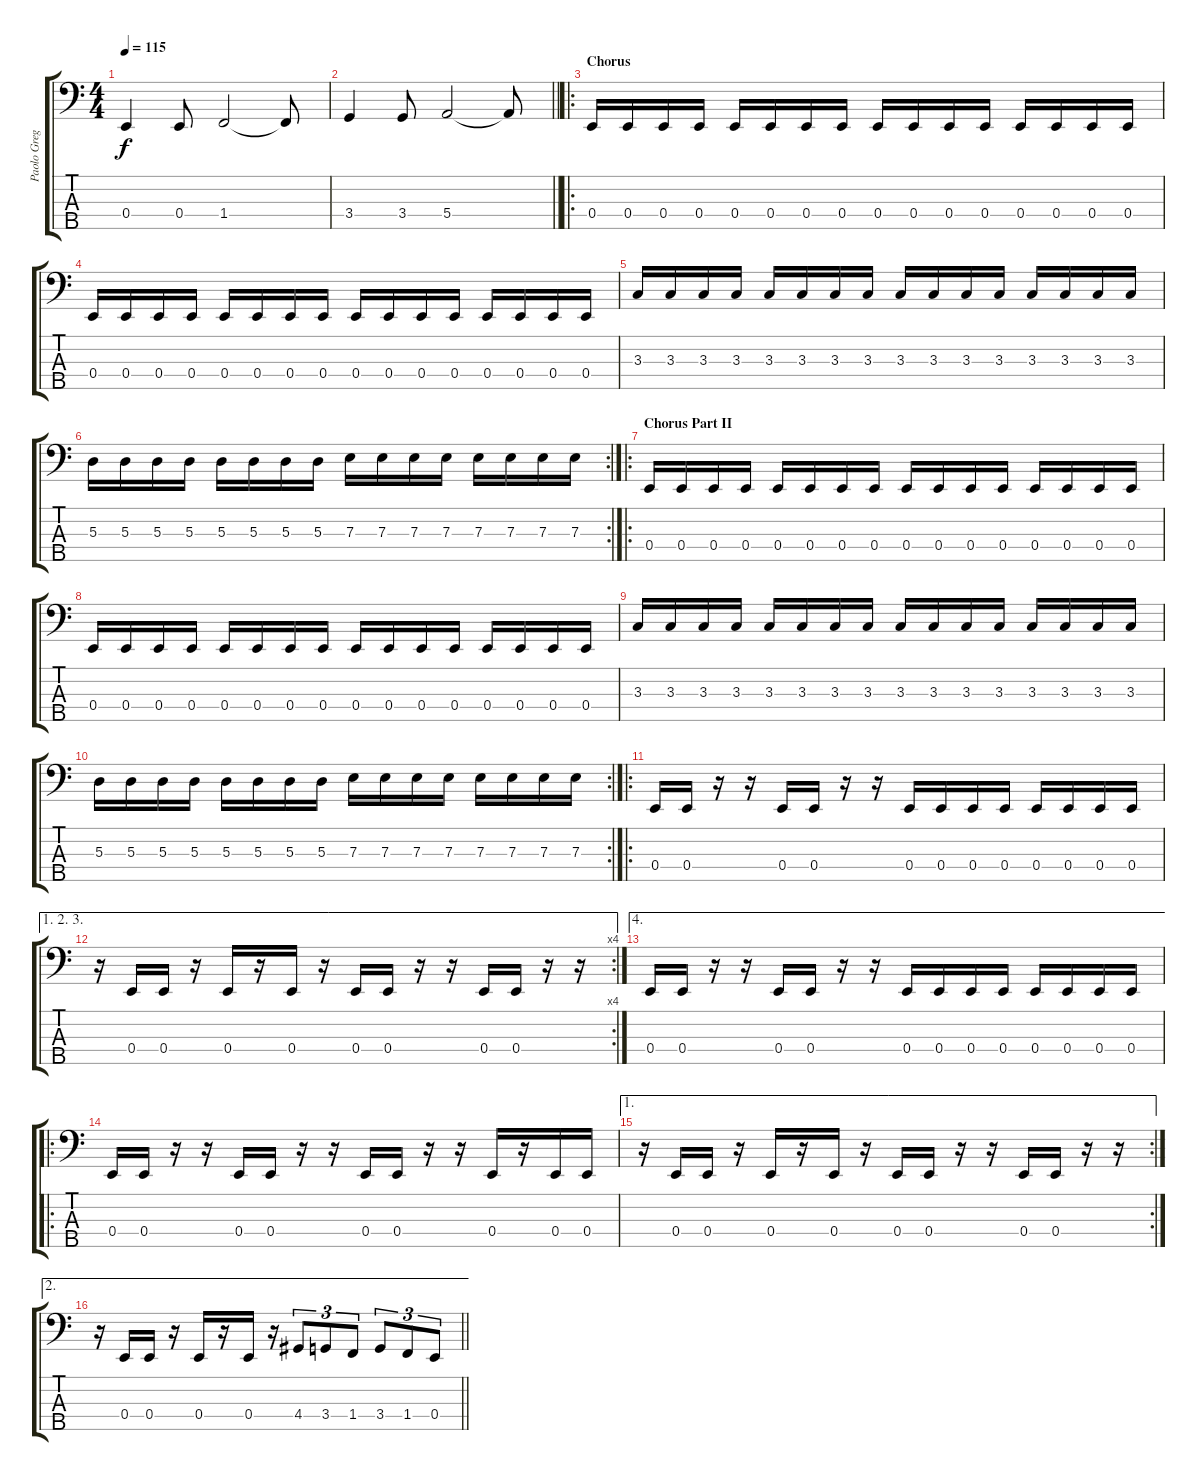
\track ("Paolo Gregoletto" "Paolo Greg") {instrument electricbassfinger}
\staff {score tabs}
\tuning (G2 D2 A1 E1 B0) {hide}
\ts (4 4)
\tempo 115
\clef f4
\ks c
0.4.4{dy f} 0.4.8 1.4.2 1.4{t}.8 |
\barLineRight lightlight
3.4.4 3.4.8 5.4.2 5.4{t}.8 |
\ro
\section ("" "Chorus")
0.4.16 0.4.16 0.4.16 0.4.16 0.4.16 0.4.16 0.4.16 0.4.16 0.4.16 0.4.16 0.4.16 0.4.16 0.4.16 0.4.16 0.4.16 0.4.16 |
0.4.16 0.4.16 0.4.16 0.4.16 0.4.16 0.4.16 0.4.16 0.4.16 0.4.16 0.4.16 0.4.16 0.4.16 0.4.16 0.4.16 0.4.16 0.4.16 |
3.3.16 3.3.16 3.3.16 3.3.16 3.3.16 3.3.16 3.3.16 3.3.16 3.3.16 3.3.16 3.3.16 3.3.16 3.3.16 3.3.16 3.3.16 3.3.16 |
\rc 2
5.3.16 5.3.16 5.3.16 5.3.16 5.3.16 5.3.16 5.3.16 5.3.16 7.3.16 7.3.16 7.3.16 7.3.16 7.3.16 7.3.16 7.3.16 7.3.16 |
\ro
\section ("" "Chorus Part II")
0.4.16 0.4.16 0.4.16 0.4.16 0.4.16 0.4.16 0.4.16 0.4.16 0.4.16 0.4.16 0.4.16 0.4.16 0.4.16 0.4.16 0.4.16 0.4.16 |
0.4.16 0.4.16 0.4.16 0.4.16 0.4.16 0.4.16 0.4.16 0.4.16 0.4.16 0.4.16 0.4.16 0.4.16 0.4.16 0.4.16 0.4.16 0.4.16 |
3.3.16 3.3.16 3.3.16 3.3.16 3.3.16 3.3.16 3.3.16 3.3.16 3.3.16 3.3.16 3.3.16 3.3.16 3.3.16 3.3.16 3.3.16 3.3.16 |
\rc 2
5.3.16 5.3.16 5.3.16 5.3.16 5.3.16 5.3.16 5.3.16 5.3.16 7.3.16 7.3.16 7.3.16 7.3.16 7.3.16 7.3.16 7.3.16 7.3.16 |
\ro
0.4.16 0.4.16 r.16 r.16 0.4.16 0.4.16 r.16 r.16 0.4.16 0.4.16 0.4.16 0.4.16 0.4.16 0.4.16 0.4.16 0.4.16 |
\ae (1 2 3)
\rc 4
r.16 0.4.16 0.4.16 r.16 0.4.16 r.16 0.4.16 r.16 0.4.16 0.4.16 r.16 r.16 0.4.16 0.4.16 r.16 r.16 |
\ae 4
0.4.16 0.4.16 r.16 r.16 0.4.16 0.4.16 r.16 r.16 0.4.16 0.4.16 0.4.16 0.4.16 0.4.16 0.4.16 0.4.16 0.4.16 |
\ro
0.4.16 0.4.16 r.16 r.16 0.4.16 0.4.16 r.16 r.16 0.4.16 0.4.16 r.16 r.16 0.4.16 r.16 0.4.16 0.4.16 |
\ae 1
\rc 2
r.16 0.4.16 0.4.16 r.16 0.4.16 r.16 0.4.16 r.16 0.4.16 0.4.16 r.16 r.16 0.4.16 0.4.16 r.16 r.16 |
\ae 2
\barLineRight lightlight
r.16 0.4.16 0.4.16 r.16 0.4.16 r.16 0.4.16 r.16 4.4.8{tu (3 2)} 3.4.8{tu (3 2)} 1.4.8{tu (3 2)} 3.4.8{tu (3 2)} 1.4.8{tu (3 2)} 0.4.8{tu (3 2)}
